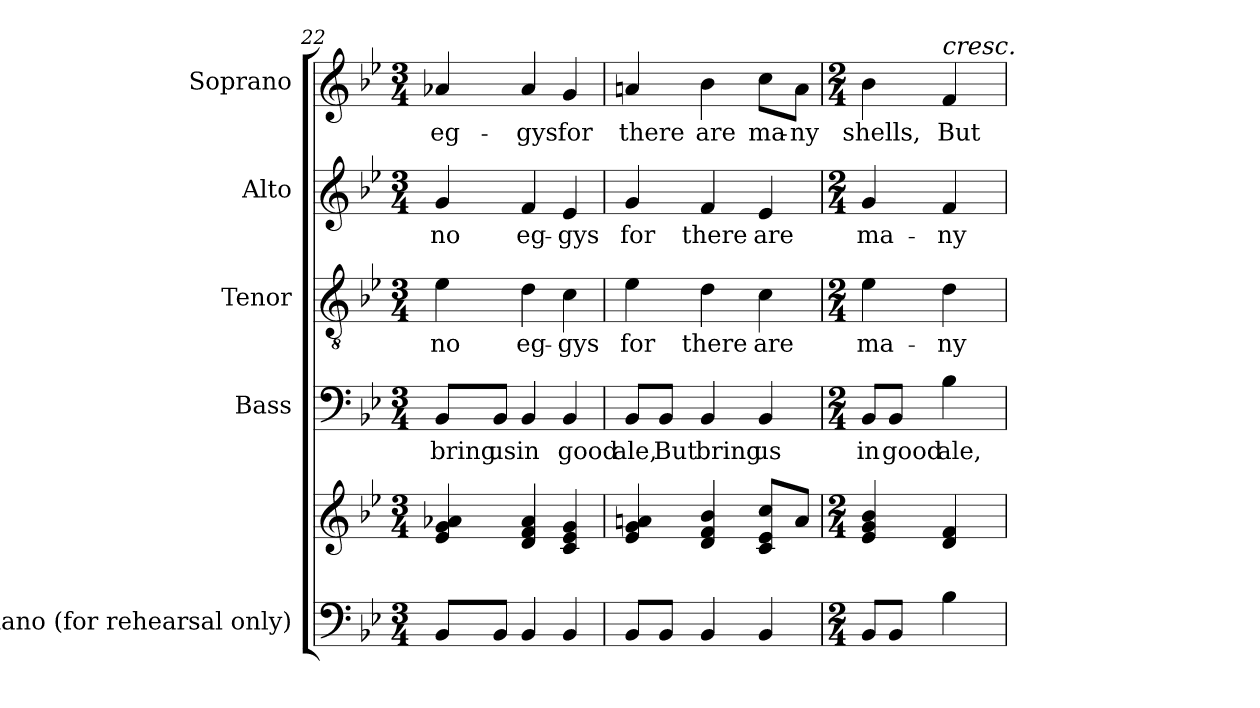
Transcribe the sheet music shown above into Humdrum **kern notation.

**kern	**kern	**kern	**text	**kern	**text	**kern	**text	**kern	**text
*part5	*part5	*part4	*part4	*part3	*part3	*part2	*part2	*part1	*part1
*staff6	*staff5	*staff4	*staff4	*staff3	*staff3	*staff2	*staff2	*staff1	*staff1
*I"Piano (for  rehearsal  only)	*	*I"Bass	*	*I"Tenor	*	*I"Alto	*	*I"Soprano	*
*I'Pno.	*	*I'B.	*	*I'T.	*	*I'A.	*	*I'S.	*
!!LO:PB:g=z
*clefF4	*clefG2	*clefF4	*	*clefGv2	*	*clefG2	*	*clefG2	*
*	*	*	*	*ITrd7c12	*	*	*	*	*
*k[b-e-]	*k[b-e-]	*k[b-e-]	*	*k[b-e-]	*	*k[b-e-]	*	*k[b-e-]	*
*B-:	*B-:	*B-:	*	*B-:	*	*B-:	*	*B-:	*
*M3/4	*M3/4	*M3/4	*	*M3/4	*	*M3/4	*	*M3/4	*
=22	=22	=22	=22	=22	=22	=22	=22	=22	=22
!	!	!	!LO:LY:b:color=#000000	!	!	!	!	!	!
!	!	!	!	!	!LO:LY:b:color=#000000	!	!	!	!
!	!	!	!	!	!	!	!LO:LY:b:color=#000000	!	!
!	!	!	!	!	!	!	!	!	!LO:LY:b:color=#000000
8BB-i/L	4e-i/ 4gi 4a-Xi	8BB-i/L	bring	4E-i\	no	4gi/	no	4a-Xi/	eg-
!	!	!	!LO:LY:b:color=#000000	!	!	!	!	!	!
8BB-i/J	.	8BB-i/J	us	.	.	.	.	.	.
!	!	!	!LO:LY:b:color=#000000	!	!	!	!	!	!
!	!	!	!	!	!LO:LY:b:color=#000000	!	!	!	!
!	!	!	!	!	!	!	!LO:LY:b:color=#000000	!	!
!	!	!	!	!	!	!	!	!	!LO:LY:b:color=#000000
4BB-i/	4di/ 4fi 4a-i	4BB-i/	in	4Di\	eg-	4fi/	eg-	4a-i/	-gys
!	!	!	!LO:LY:b:color=#000000	!	!	!	!	!	!
!	!	!	!	!	!LO:LY:b:color=#000000	!	!	!	!
!	!	!	!	!	!	!	!LO:LY:b:color=#000000	!	!
!	!	!	!	!	!	!	!	!	!LO:LY:b:color=#000000
4BB-i/	4ci/ 4e-i 4gi	4BB-i/	good	4Ci\	-gys	4e-i/	-gys	4gi/	for
=23	=23	=23	=23	=23	=23	=23	=23	=23	=23
!	!	!	!LO:LY:b:color=#000000	!	!	!	!	!	!
!	!	!	!	!	!LO:LY:b:color=#000000	!	!	!	!
!	!	!	!	!	!	!	!LO:LY:b:color=#000000	!	!
!	!	!	!	!	!	!	!	!	!LO:LY:b:color=#000000
8BB-i/L	4e-i/ 4gi 4ani	8BB-i/L	ale,	4E-i\	for	4gi/	for	4ani/	there
!	!	!	!LO:LY:b:color=#000000	!	!	!	!	!	!
8BB-i/J	.	8BB-i/J	But	.	.	.	.	.	.
!	!	!	!LO:LY:b:color=#000000	!	!	!	!	!	!
!	!	!	!	!	!LO:LY:b:color=#000000	!	!	!	!
!	!	!	!	!	!	!	!LO:LY:b:color=#000000	!	!
!	!	!	!	!	!	!	!	!	!LO:LY:b:color=#000000
4BB-i/	4di/ 4fi 4b-i	4BB-i/	bring	4Di\	there	4fi/	there	4b-i\	are
!	!	!	!LO:LY:b:color=#000000	!	!	!	!	!	!
!	!	!	!	!	!LO:LY:b:color=#000000	!	!	!	!
!	!	!	!	!	!	!	!LO:LY:b:color=#000000	!	!
!	!	!	!	!	!	!	!	!	!LO:LY:b:color=#000000
4BB-i/	8ci/ 8e-i 8cciL	4BB-i/	us	4Ci\	are	4e-i/	are	8cci\L	ma-
!	!	!	!	!	!	!	!	!	!LO:LY:b:color=#000000
.	8ai/J	.	.	.	.	.	.	8ai\J	-ny
=24	=24	=24	=24	=24	=24	=24	=24	=24	=24
*M2/4	*M2/4	*M2/4	*	*M2/4	*	*M2/4	*	*M2/4	*
!	!	!	!LO:LY:b:color=#000000	!	!	!	!	!	!
!	!	!	!	!	!LO:LY:b:color=#000000	!	!	!	!
!	!	!	!	!	!	!	!LO:LY:b:color=#000000	!	!
!	!	!	!	!	!	!	!	!	!LO:LY:b:color=#000000
8BB-i/L	4e-i/ 4gi 4b-i	8BB-i/L	in	4E-i\	ma-	4gi/	ma-	4b-i\	shells,
!	!	!	!LO:LY:b:color=#000000	!	!	!	!	!	!
8BB-i/J	.	8BB-i/J	good	.	.	.	.	.	.
!	!	!	!LO:LY:b:color=#000000	!	!	!	!	!	!
!	!	!	!	!	!LO:LY:b:color=#000000	!	!	!	!
!	!	!	!	!	!	!	!LO:LY:b:color=#000000	!	!
!	!	!	!	!	!	!	!	!LO:TX:a:i:t=cresc.	!
!	!	!	!	!	!	!	!	!	!LO:LY:b:color=#000000
4B-i\	4di/ 4fi	4B-i\	ale,	4Di\	-ny	4fi/	-ny	4fi/	But
=	=	=	=	=	=	=	=	=	=
*-	*-	*-	*-	*-	*-	*-	*-	*-	*-
